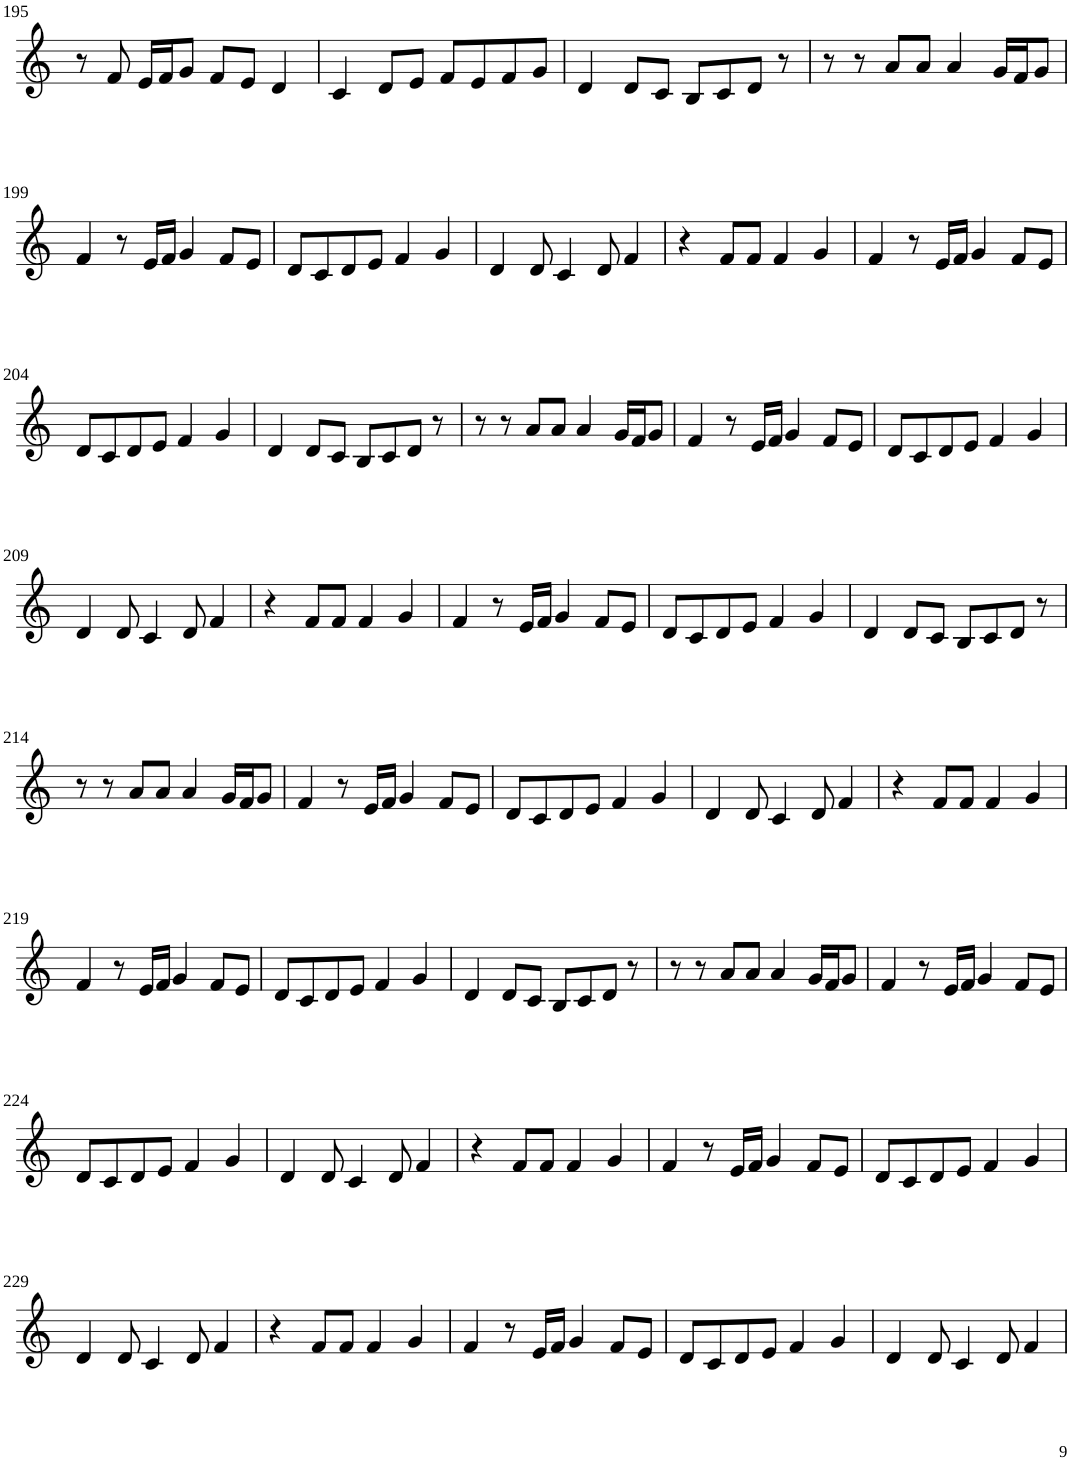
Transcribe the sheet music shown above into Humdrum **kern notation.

**kern
*part1
*staff1
*I"Violin
!!LO:PB:g=z
*clefG2
*k[]
*M4/4
=195
8r
8f/
16e/LL
16f/J
8g/J
8f/L
8e/J
4d/
=196
4c/
8d/L
8e/J
8f/L
8e/
8f/
8g/J
=197
4d/
8d/L
8c/J
8B/L
8c/
8d/J
8r
=198
8r
8r
8a/L
8a/J
4a/
16g/LL
16f/J
8g/J
!!LO:LB:g=z
=199
4f/
8r
16e/LL
16f/JJ
4g/
8f/L
8e/J
=200
8d/L
8c/
8d/
8e/J
4f/
4g/
=201
4d/
8d/
4c/
8d/
4f/
=202
4r
8f/L
8f/J
4f/
4g/
=203
4f/
8r
16e/LL
16f/JJ
4g/
8f/L
8e/J
!!LO:LB:g=z
=204
8d/L
8c/
8d/
8e/J
4f/
4g/
=205
4d/
8d/L
8c/J
8B/L
8c/
8d/J
8r
=206
8r
8r
8a/L
8a/J
4a/
16g/LL
16f/J
8g/J
=207
4f/
8r
16e/LL
16f/JJ
4g/
8f/L
8e/J
=208
8d/L
8c/
8d/
8e/J
4f/
4g/
!!LO:LB:g=z
=209
4d/
8d/
4c/
8d/
4f/
=210
4r
8f/L
8f/J
4f/
4g/
=211
4f/
8r
16e/LL
16f/JJ
4g/
8f/L
8e/J
=212
8d/L
8c/
8d/
8e/J
4f/
4g/
=213
4d/
8d/L
8c/J
8B/L
8c/
8d/J
8r
!!LO:LB:g=z
=214
8r
8r
8a/L
8a/J
4a/
16g/LL
16f/J
8g/J
=215
4f/
8r
16e/LL
16f/JJ
4g/
8f/L
8e/J
=216
8d/L
8c/
8d/
8e/J
4f/
4g/
=217
4d/
8d/
4c/
8d/
4f/
=218
4r
8f/L
8f/J
4f/
4g/
!!LO:LB:g=z
=219
4f/
8r
16e/LL
16f/JJ
4g/
8f/L
8e/J
=220
8d/L
8c/
8d/
8e/J
4f/
4g/
=221
4d/
8d/L
8c/J
8B/L
8c/
8d/J
8r
=222
8r
8r
8a/L
8a/J
4a/
16g/LL
16f/J
8g/J
=223
4f/
8r
16e/LL
16f/JJ
4g/
8f/L
8e/J
!!LO:LB:g=z
=224
8d/L
8c/
8d/
8e/J
4f/
4g/
=225
4d/
8d/
4c/
8d/
4f/
=226
4r
8f/L
8f/J
4f/
4g/
=227
4f/
8r
16e/LL
16f/JJ
4g/
8f/L
8e/J
=228
8d/L
8c/
8d/
8e/J
4f/
4g/
!!LO:LB:g=z
=229
4d/
8d/
4c/
8d/
4f/
=230
4r
8f/L
8f/J
4f/
4g/
=231
4f/
8r
16e/LL
16f/JJ
4g/
8f/L
8e/J
=232
8d/L
8c/
8d/
8e/J
4f/
4g/
=233
4d/
8d/
4c/
8d/
4f/
=
*-
